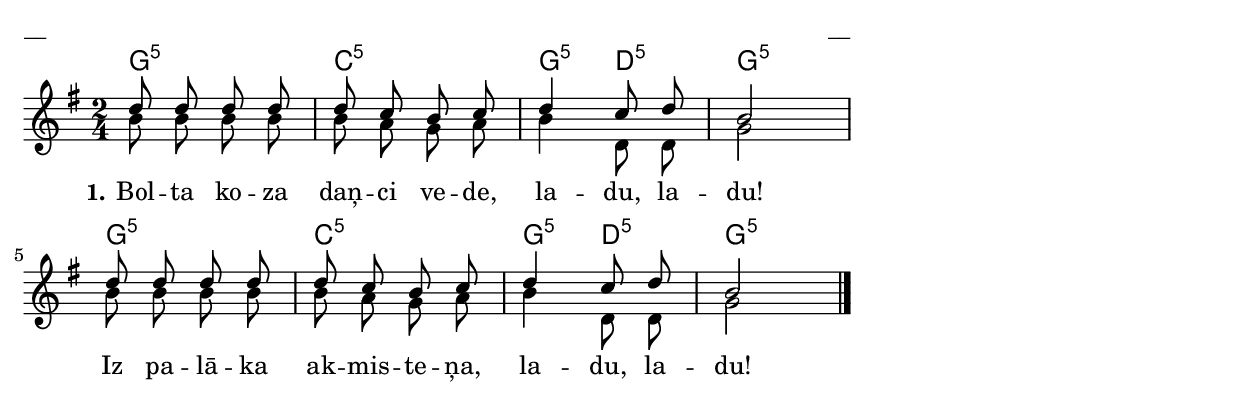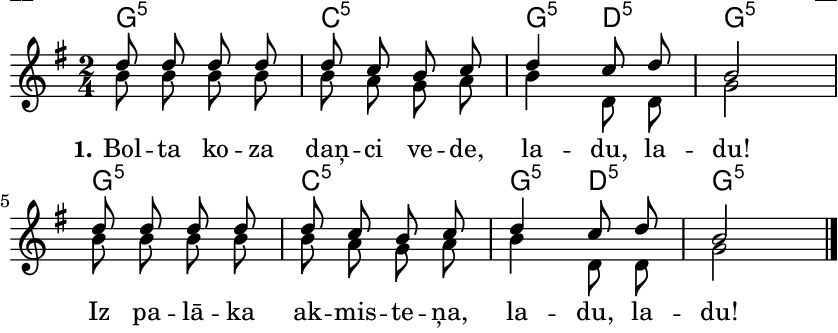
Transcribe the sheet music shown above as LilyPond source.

\version "2.13.18"
#(ly:set-option 'crop #t)

%\header {
%    title = "Bolta koza daņci vede"
%}
%#(set-global-staff-size 18)
\paper {
line-width = 14\cm
left-margin = 0.4\cm
between-system-padding = 0.1\cm
between-system-space = 0.1\cm
}
\layout {
indent = #0
ragged-last = ##f
}

chordsA = \chordmode {
\time 2/4
g2:5 | c2:5 | g4:5 d4:5 | g2:5 | 
g2:5 | c2:5 | g4:5 d4:5 | g2:5 | 
}


voiceA = \relative c' {
\clef "treble"
\key g \major
\time 2/4
%MS
d'8 d d d | d8 c b c | d4 c8 d | b2 |
%ME
d8 d d d | d8 c b c | d4 c8 d | b2
\bar "|."
} 

lyricA = \lyricmode {
\set stanza = #"1." Bol -- ta ko -- za daņ -- ci ve -- de, la -- du, la -- du!
Iz pa -- lā -- ka ak -- mis -- te -- ņa, la -- du, la -- du!
}


voiceB = \relative c' {
\clef "treble"
\key g \major
\time 2/4
b'8 b b b | b8 a g a | b4 d,8 d | g2 |
b8 b b b | b8 a g a | b4 d,8 d | g2
} 


fullScore = <<
\new ChordNames { 
\set chordChanges = ##t
\chordsA 
}
\new Staff {
<<
\new Voice = "voiceA" { \voiceOne \autoBeamOff \voiceA }
\new Lyrics \lyricsto "voiceA" \lyricA
\new Voice = "voiceB" { \voiceTwo \autoBeamOff \voiceB }
>>
}
>>

\score {
\fullScore
\header { piece = "__" opus = "__" }
}
\markup { \with-color #(x11-color 'white) \sans \smaller "__" }
\score {
\unfoldRepeats
\fullScore
\midi {
\context { \Staff \remove "Staff_performer" }
\context { \Voice \consists "Staff_performer" }
}
}



